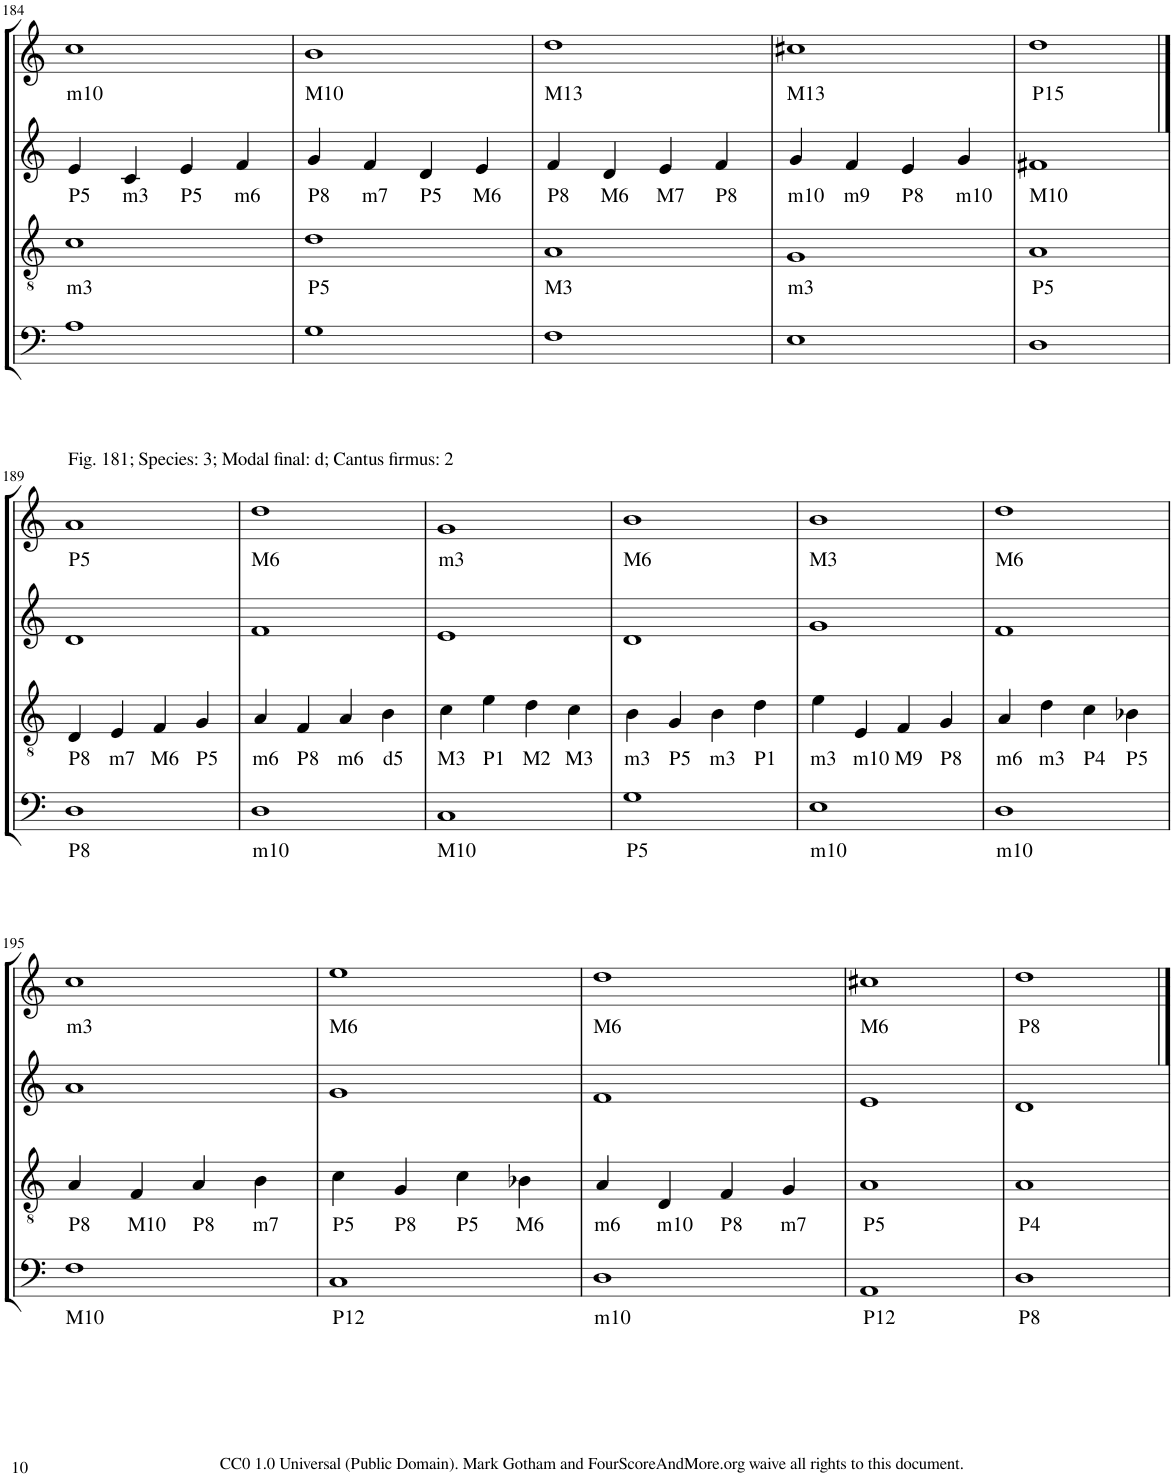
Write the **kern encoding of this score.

**kern	**text	**kern	**text	**kern	**text	**kern	**text
*part4	*part4	*part3	*part3	*part2	*part2	*part1	*part1
*staff4	*staff4	*staff3	*staff3	*staff2	*staff2	*staff1	*staff1
*I"Piano	*	*I"Piano	*	*I"Piano	*	*I"Piano	*
*I'Pno	*	*I'Pno	*	*I'Pno	*	*I'Pno	*
!!LO:PB:g=z
*clefF4	*	*clefGv2	*	*clefG2	*	*clefG2	*
*k[]	*	*k[]	*	*k[]	*	*k[]	*
*M4/4	*	*M4/4	*	*M4/4	*	*M4/4	*
=184	=184	=184	=184	=184	=184	=184	=184
!	!	!	!LO:LY:b	!	!LO:LY:b	!	!LO:LY:b
1A	.	1c	m3	4e/	P5	1cc	m10
!	!	!	!	!	!LO:LY:b	!	!
.	.	.	.	4c/	m3	.	.
!	!	!	!	!	!LO:LY:b	!	!
.	.	.	.	4e/	P5	.	.
!	!	!	!	!	!LO:LY:b	!	!
.	.	.	.	4f/	m6	.	.
=185	=185	=185	=185	=185	=185	=185	=185
!	!	!	!LO:LY:b	!	!LO:LY:b	!	!LO:LY:b
1G	.	1d	P5	4g/	P8	1b	M10
!	!	!	!	!	!LO:LY:b	!	!
.	.	.	.	4f/	m7	.	.
!	!	!	!	!	!LO:LY:b	!	!
.	.	.	.	4d/	P5	.	.
!	!	!	!	!	!LO:LY:b	!	!
.	.	.	.	4e/	M6	.	.
=186	=186	=186	=186	=186	=186	=186	=186
!	!	!	!LO:LY:b	!	!LO:LY:b	!	!LO:LY:b
1F	.	1A	M3	4f/	P8	1dd	M13
!	!	!	!	!	!LO:LY:b	!	!
.	.	.	.	4d/	M6	.	.
!	!	!	!	!	!LO:LY:b	!	!
.	.	.	.	4e/	M7	.	.
!	!	!	!	!	!LO:LY:b	!	!
.	.	.	.	4f/	P8	.	.
=187	=187	=187	=187	=187	=187	=187	=187
!	!	!	!LO:LY:b	!	!LO:LY:b	!	!LO:LY:b
1E	.	1G	m3	4g/	m10	1cc#X	M13
!	!	!	!	!	!LO:LY:b	!	!
.	.	.	.	4f/	m9	.	.
!	!	!	!	!	!LO:LY:b	!	!
.	.	.	.	4e/	P8	.	.
!	!	!	!	!	!LO:LY:b	!	!
.	.	.	.	4g/	m10	.	.
=188	=188	=188	=188	=188	=188	=188	=188
!	!	!	!LO:LY:b	!	!LO:LY:b	!	!LO:LY:b
1D	.	1A	P5	1f#X	M10	1dd	P15
!!LO:LB:g=z
==189	==189	==189	==189	==189	==189	==189	==189
!	!	!	!	!	!	!LO:TX:a:t=Fig. 181; Species&colon; 3; Modal final&colon; d; Cantus firmus&colon; 2	!
!	!LO:LY:b	!	!LO:LY:b	!	!	!	!LO:LY:b
1D	P8	4D/	P8	1d	.	1a	P5
!	!	!	!LO:LY:b	!	!	!	!
.	.	4E/	m7	.	.	.	.
!	!	!	!LO:LY:b	!	!	!	!
.	.	4F/	M6	.	.	.	.
!	!	!	!LO:LY:b	!	!	!	!
.	.	4G/	P5	.	.	.	.
=190	=190	=190	=190	=190	=190	=190	=190
!	!LO:LY:b	!	!LO:LY:b	!	!	!	!LO:LY:b
1D	m10	4A/	m6	1f	.	1dd	M6
!	!	!	!LO:LY:b	!	!	!	!
.	.	4F/	P8	.	.	.	.
!	!	!	!LO:LY:b	!	!	!	!
.	.	4A/	m6	.	.	.	.
!	!	!	!LO:LY:b	!	!	!	!
.	.	4B\	d5	.	.	.	.
=191	=191	=191	=191	=191	=191	=191	=191
!	!LO:LY:b	!	!LO:LY:b	!	!	!	!LO:LY:b
1C	M10	4c\	M3	1e	.	1g	m3
!	!	!	!LO:LY:b	!	!	!	!
.	.	4e\	P1	.	.	.	.
!	!	!	!LO:LY:b	!	!	!	!
.	.	4d\	M2	.	.	.	.
!	!	!	!LO:LY:b	!	!	!	!
.	.	4c\	M3	.	.	.	.
=192	=192	=192	=192	=192	=192	=192	=192
!	!LO:LY:b	!	!LO:LY:b	!	!	!	!LO:LY:b
1G	P5	4B\	m3	1d	.	1b	M6
!	!	!	!LO:LY:b	!	!	!	!
.	.	4G/	P5	.	.	.	.
!	!	!	!LO:LY:b	!	!	!	!
.	.	4B\	m3	.	.	.	.
!	!	!	!LO:LY:b	!	!	!	!
.	.	4d\	P1	.	.	.	.
=193	=193	=193	=193	=193	=193	=193	=193
!	!LO:LY:b	!	!LO:LY:b	!	!	!	!LO:LY:b
1E	m10	4e\	m3	1g	.	1b	M3
!	!	!	!LO:LY:b	!	!	!	!
.	.	4E/	m10	.	.	.	.
!	!	!	!LO:LY:b	!	!	!	!
.	.	4F/	M9	.	.	.	.
!	!	!	!LO:LY:b	!	!	!	!
.	.	4G/	P8	.	.	.	.
=194	=194	=194	=194	=194	=194	=194	=194
!	!LO:LY:b	!	!LO:LY:b	!	!	!	!LO:LY:b
1D	m10	4A/	m6	1f	.	1dd	M6
!	!	!	!LO:LY:b	!	!	!	!
.	.	4d\	m3	.	.	.	.
!	!	!	!LO:LY:b	!	!	!	!
.	.	4c\	P4	.	.	.	.
!	!	!	!LO:LY:b	!	!	!	!
.	.	4B-X\	P5	.	.	.	.
!!LO:LB:g=z
=195	=195	=195	=195	=195	=195	=195	=195
!	!LO:LY:b	!	!LO:LY:b	!	!	!	!LO:LY:b
1F	M10	4A/	P8	1a	.	1cc	m3
!	!	!	!LO:LY:b	!	!	!	!
.	.	4F/	M10	.	.	.	.
!	!	!	!LO:LY:b	!	!	!	!
.	.	4A/	P8	.	.	.	.
!	!	!	!LO:LY:b	!	!	!	!
.	.	4B\	m7	.	.	.	.
=196	=196	=196	=196	=196	=196	=196	=196
!	!LO:LY:b	!	!LO:LY:b	!	!	!	!LO:LY:b
1C	P12	4c\	P5	1g	.	1ee	M6
!	!	!	!LO:LY:b	!	!	!	!
.	.	4G/	P8	.	.	.	.
!	!	!	!LO:LY:b	!	!	!	!
.	.	4c\	P5	.	.	.	.
!	!	!	!LO:LY:b	!	!	!	!
.	.	4B-X\	M6	.	.	.	.
=197	=197	=197	=197	=197	=197	=197	=197
!	!LO:LY:b	!	!LO:LY:b	!	!	!	!LO:LY:b
1D	m10	4A/	m6	1f	.	1dd	M6
!	!	!	!LO:LY:b	!	!	!	!
.	.	4D/	m10	.	.	.	.
!	!	!	!LO:LY:b	!	!	!	!
.	.	4F/	P8	.	.	.	.
!	!	!	!LO:LY:b	!	!	!	!
.	.	4G/	m7	.	.	.	.
=198	=198	=198	=198	=198	=198	=198	=198
!	!LO:LY:b	!	!LO:LY:b	!	!	!	!LO:LY:b
1AA	P12	1A	P5	1e	.	1cc#X	M6
=199	=199	=199	=199	=199	=199	=199	=199
!	!LO:LY:b	!	!LO:LY:b	!	!	!	!LO:LY:b
1D	P8	1A	P4	1d	.	1dd	P8
==	==	==	==	==	==	==	==
*-	*-	*-	*-	*-	*-	*-	*-
